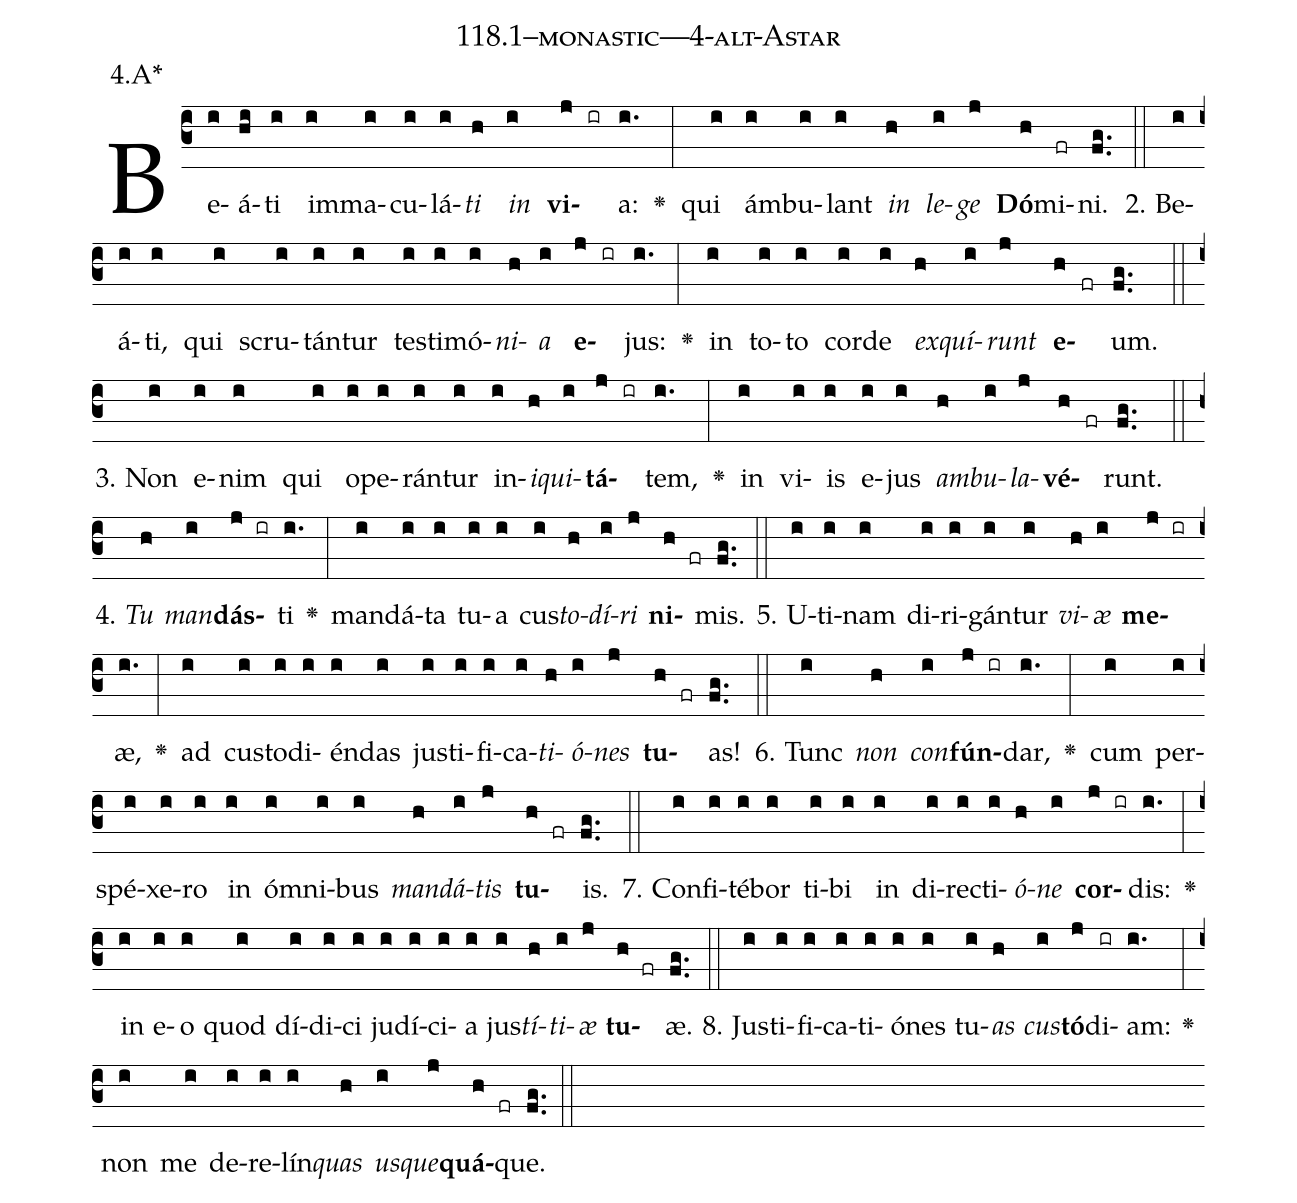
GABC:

name: 118.1--monastic---4-alt-Astar;
annotation: 4.A*;
%%
(c3)Be(i)á(hi)ti(i) im(i)ma(i)cu(i)lá(i)<i>ti</i>(h) <i>in</i>(i) <b>vi</b>(j ir)a:(i.) <v>\greheightstar</v>(:) qui(i) ám(i)bu(i)lant(i) <i>in</i>(h) <i>le</i>(i)<i>ge</i>(j) <b>Dó</b>(h)mi(fr)ni.(fg..) (::)
2. Be(i)á(i)ti,(i) qui(i) scru(i)tán(i)tur(i) tes(i)ti(i)mó(i)<i>ni</i>(h)<i>a</i>(i) <b>e</b>(j ir)jus:(i.) <v>\greheightstar</v>(:) in(i) to(i)to(i) cor(i)de(i) <i>ex</i>(h)<i>quí</i>(i)<i>runt</i>(j) <b>e</b>(h fr)um.(fg..) (::)
3. Non(i) e(i)nim(i) qui(i) o(i)pe(i)rán(i)tur(i) in(i)<i>i</i>(h)<i>qui</i>(i)<b>tá</b>(j ir)tem,(i.) <v>\greheightstar</v>(:) in(i) vi(i)is(i) e(i)jus(i) <i>am</i>(h)<i>bu</i>(i)<i>la</i>(j)<b>vé</b>(h fr)runt.(fg..) (::)
4. <i>Tu</i>(h) <i>man</i>(i)<b>dás</b>(j ir)ti(i.) <v>\greheightstar</v>(:) man(i)dá(i)ta(i) tu(i)a(i) cus(i)<i>to</i>(h)<i>dí</i>(i)<i>ri</i>(j) <b>ni</b>(h fr)mis.(fg..) (::)
5. U(i)ti(i)nam(i) di(i)ri(i)gán(i)tur(i) <i>vi</i>(h)<i>æ</i>(i) <b>me</b>(j ir)æ,(i.) <v>\greheightstar</v>(:) ad(i) cus(i)to(i)di(i)én(i)das(i) jus(i)ti(i)fi(i)ca(i)<i>ti</i>(h)<i>ó</i>(i)<i>nes</i>(j) <b>tu</b>(h fr)as!(fg..) (::)
6. Tunc(i) <i>non</i>(h) <i>con</i>(i)<b>fún</b>(j ir)dar,(i.) <v>\greheightstar</v>(:) cum(i) per(i)spé(i)xe(i)ro(i) in(i) óm(i)ni(i)bus(i) <i>man</i>(h)<i>dá</i>(i)<i>tis</i>(j) <b>tu</b>(h fr)is.(fg..) (::)
7. Con(i)fi(i)té(i)bor(i) ti(i)bi(i) in(i) di(i)rec(i)ti(i)<i>ó</i>(h)<i>ne</i>(i) <b>cor</b>(j ir)dis:(i.) <v>\greheightstar</v>(:) in(i) e(i)o(i) quod(i) dí(i)di(i)ci(i) ju(i)dí(i)ci(i)a(i) jus(i)<i>tí</i>(h)<i>ti</i>(i)<i>æ</i>(j) <b>tu</b>(h fr)æ.(fg..) (::)
8. Jus(i)ti(i)fi(i)ca(i)ti(i)ó(i)nes(i) tu(i)<i>as</i>(h) <i>cus</i>(i)<b>tó</b>(j)di(ir)am:(i.) <v>\greheightstar</v>(:) non(i) me(i) de(i)re(i)lín(i)<i>quas</i>(h) <i>us</i>(i)<i>que</i>(j)<b>quá</b>(h fr)que.(fg..) (::)
